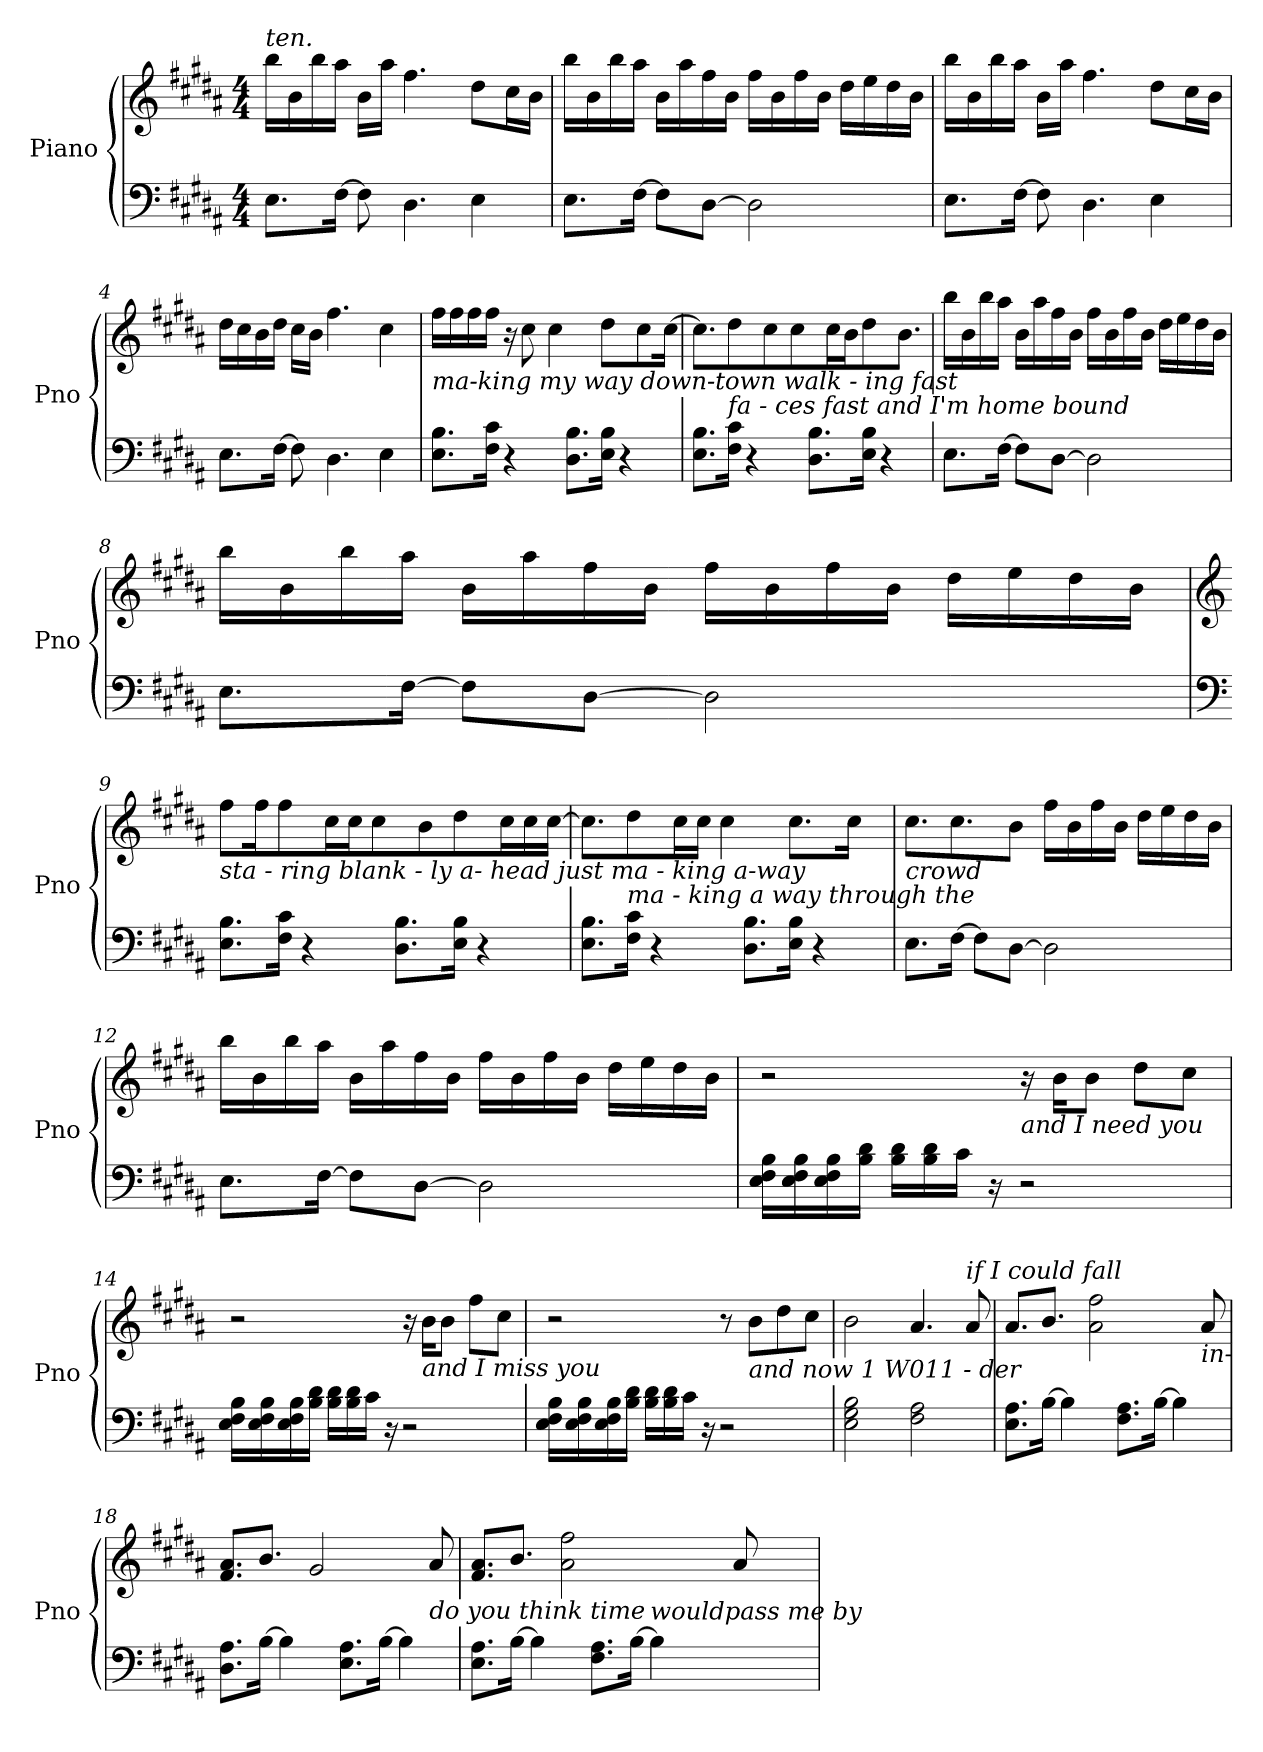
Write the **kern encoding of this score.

**kern	**kern
*part1	*part1
*staff2	*staff1
*I"Piano	*
*I'Pno	*
*clefF4	*clefG2
*k[f#c#g#d#a#]	*k[f#c#g#d#a#]
*M4/4	*M4/4
*MM100	*MM100
=1	=1
8.E\L	16bb~~\LL
.	16b\
.	16bb\
[16F#\Jk	16aa#\JJ
8F#\]	16b\LL
.	16aa#\JJ
4.D#\	4.ff#\
4E\	8dd#\L
.	16cc#\L
.	16b\JJ
=2	=2
8.E\L	16bb\LL
.	16b\
.	16bb\
[16F#\Jk	16aa#\JJ
8F#\L]	16b\LL
.	16aa#\
[8D#\J	16ff#\
.	16b\JJ
2D#\]	16ff#\LL
.	16b\
.	16ff#\
.	16b\JJ
.	16dd#\LL
.	16ee\
.	16dd#\
.	16b\JJ
!!LO:LB:g=z
=3	=3
8.E\L	16bb\LL
.	16b\
.	16bb\
[16F#\Jk	16aa#\JJ
8F#\]	16b\LL
.	16aa#\JJ
4.D#\	4.ff#\
4E\	8dd#\L
.	16cc#\L
.	16b\JJ
=4	=4
8.E\L	16dd#\LL
.	16cc#\
.	16b\
[16F#\Jk	16dd#\JJ
8F#\]	16cc#\LL
.	16b\JJ
4.D#\	4.ff#\
4E\	4cc#\
!!LO:LB:g=z
=5	=5
!	!LO:TX:b:i:t=ma-king my way down-town walk - ing fast
8.E\ 8.B\L	16ff#\LL
.	16ff#\
.	16ff#\
16F#\ 16c#\Jk	16ff#\JJ
4r	16r
.	8cc#\
.	4cc#\
8.D#\ 8.B\L	.
16E\ 16B\Jk	8dd#\L
4r	.
.	8cc#\
.	[16cc#\Jk
=6	=6
8.E\ 8.B\L	8.cc#\L]
!	!LO:TX:b:i:t=fa - ces fast and I'm home bound
16F#\ 16c#\Jk	8dd#\
4r	.
.	8cc#\
.	8cc#\
8.D#\ 8.B\L	.
.	16cc#\L
.	16b\J
16E\ 16B\Jk	8dd#\
4r	.
.	8.b\J
!!LO:LB:g=z
=7	=7
8.E\L	16bb\LL
.	16b\
.	16bb\
[16F#\Jk	16aa#\JJ
8F#\L]	16b\LL
.	16aa#\
[8D#\J	16ff#\
.	16b\JJ
2D#\]	16ff#\LL
.	16b\
.	16ff#\
.	16b\JJ
.	16dd#\LL
.	16ee\
.	16dd#\
.	16b\JJ
=8	=8
8.E\L	16bb\LL
.	16b\
.	16bb\
[16F#\Jk	16aa#\JJ
8F#\L]	16b\LL
.	16aa#\
[8D#\J	16ff#\
.	16b\JJ
2D#\]	16ff#\LL
.	16b\
.	16ff#\
.	16b\JJ
.	16dd#\LL
.	16ee\
.	16dd#\
.	16b\JJ
!!LO:PB:g=z
=9	=9
*clefF4	*clefG2
!	!LO:TX:b:i:t=sta - ring blank - ly a- head just ma - king a-way
8.E\ 8.B\L	8ff#\L
.	16ff#\K
16F#\ 16c#\Jk	8ff#\
4r	.
.	16cc#\L
.	16cc#\J
.	8cc#\
8.D#\ 8.B\L	.
.	8b\
16E\ 16B\Jk	8dd#\
4r	.
.	16cc#\L
.	16cc#\
.	[16cc#\JJ
=10	=10
8.E\ 8.B\L	8.cc#\L]
!	!LO:TX:b:i:t=ma - king a way through the
16F#\ 16c#\Jk	8dd#\
4r	.
.	16cc#\L
.	16cc#\JJ
.	4cc#\
8.D#\ 8.B\L	.
16E\ 16B\Jk	8.cc#\L
4r	.
.	16cc#\Jk
.	16ryy
!!LO:LB:g=z
=11	=11
!	!LO:TX:b:i:t=crowd
8.E\L	8.cc#\L
[16F#\Jk	8.cc#\
8F#\L]	.
[8D#\J	8b\J
2D#\]	16ff#\LL
.	16b\
.	16ff#\
.	16b\JJ
.	16dd#\LL
.	16ee\
.	16dd#\
.	16b\JJ
=12	=12
8.E\L	16bb\LL
.	16b\
.	16bb\
[16F#\Jk	16aa#\JJ
8F#\L]	16b\LL
.	16aa#\
[8D#\J	16ff#\
.	16b\JJ
2D#\]	16ff#\LL
.	16b\
.	16ff#\
.	16b\JJ
.	16dd#\LL
.	16ee\
.	16dd#\
.	16b\JJ
!!LO:LB:g=z
=13	=13
16E\ 16F#\ 16B\LL	2r
16E\ 16F#\ 16B\	.
16E\ 16F#\ 16B\	.
16B\ 16d#\JJ	.
16B\ 16d#\LL	.
16B\ 16d#\	.
16c#\JJ	.
16r	.
!	!LO:TX:b:i:t=and I need you
2r	16r
.	16b\KL
.	8b\J
.	8dd#\L
.	8cc#\J
=14	=14
16E\ 16F#\ 16B\LL	2r
16E\ 16F#\ 16B\	.
16E\ 16F#\ 16B\	.
16B\ 16d#\JJ	.
16B\ 16d#\LL	.
16B\ 16d#\	.
16c#\JJ	.
16r	.
2r	16r
!	!LO:TX:b:i:t=and I miss you
.	16b\KL
.	8b\J
.	8ff#\L
.	8cc#\J
!!LO:LB:g=z
=15	=15
16E\ 16F#\ 16B\LL	2r
16E\ 16F#\ 16B\	.
16E\ 16F#\ 16B\	.
16B\ 16d#\JJ	.
16B\ 16d#\LL	.
16B\ 16d#\	.
16c#\JJ	.
16r	.
2r	8r
!	!LO:TX:b:i:t=and now 1 W011 - der
.	8b\L
.	8dd#\
.	8cc#\J
=16	=16
2E\ 2G#\ 2B\	2b\
2F#\ 2A#\	4.a#/
!	!LO:TX:a:i:t=if I could fall
.	8a#/
=17	=17
8.E\ 8.A#\L	8.a#/L
[16B\Jk	8.b/J
4B\]	.
.	2a#\ 2ff#\
8.F#\ 8.A#\L	.
[16B\Jk	.
4B\]	.
!	!LO:TX:b:i:t=in-
.	8a#/
!!LO:LB:g=z
=18	=18
8.D#\ 8.A#\L	8.f#/ 8.a#/L
[16B\Jk	8.b/J
4B\]	.
.	2g#/
8.E\ 8.A#\L	.
[16B\Jk	.
4B\]	.
!	!LO:TX:b:i:t=do you think time
.	8a#/
=19	=19
8.E\ 8.A#\L	8.f#/ 8.a#/L
[16B\Jk	8.b/J
4B\]	.
.	2a#\ 2ff#\
8.F#\ 8.A#\L	.
[16B\Jk	.
!LO:TX:a:i:t=wouldpass me by	!
4B\]	.
.	8a#/
=	=
*-	*-
